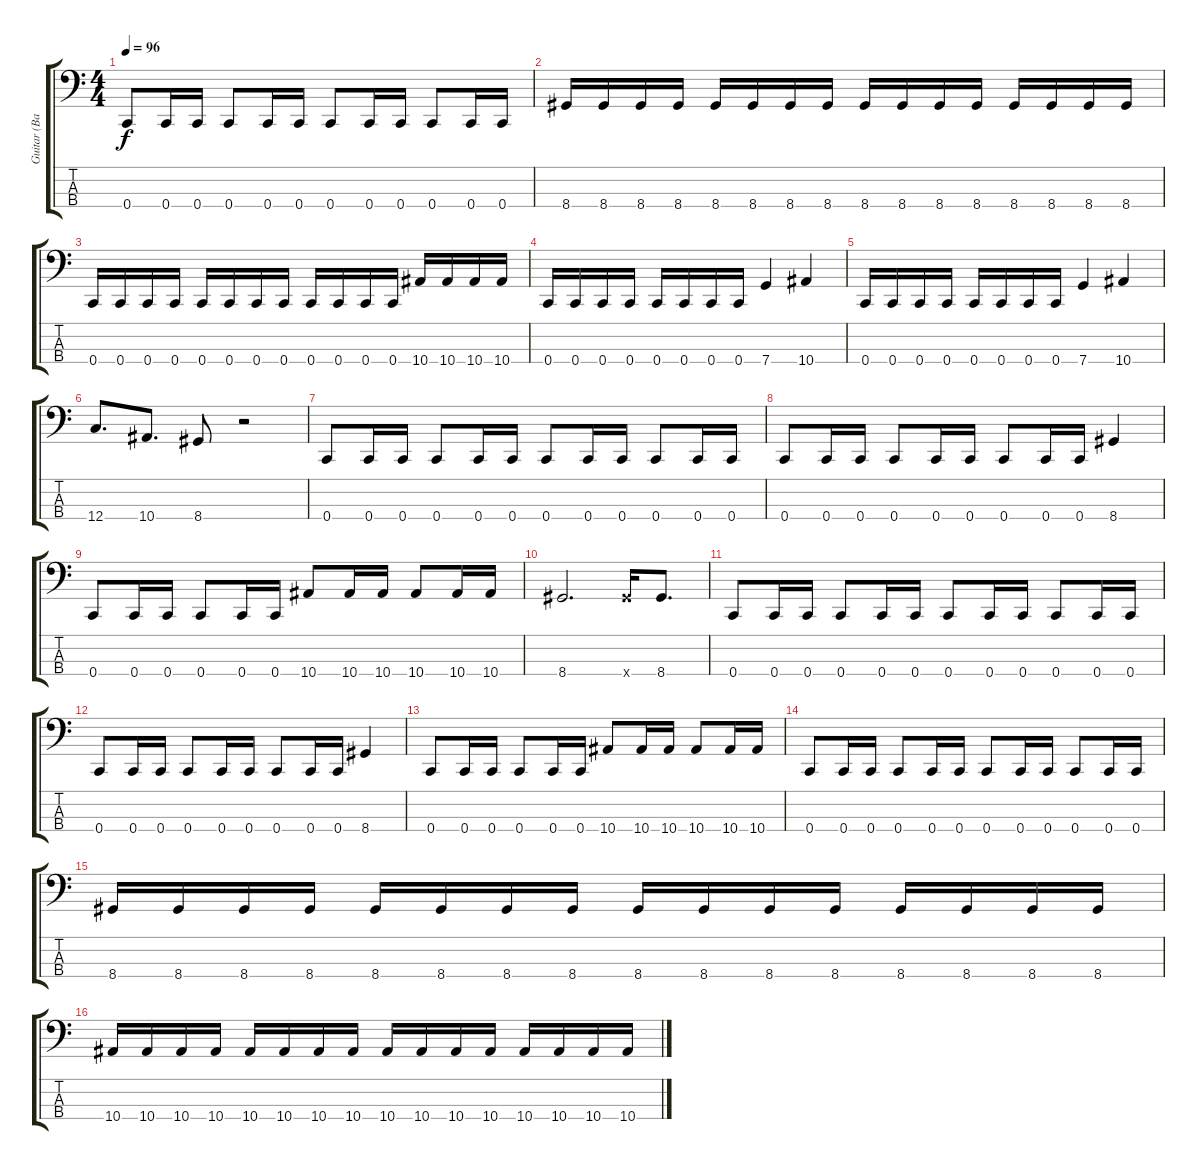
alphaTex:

\track ("Guitar (Bass)" "Guitar (Ba") {instrument electricbasspick}
\staff {score tabs}
\tuning (F2 C2 G1 C1) {hide}
\ts (4 4)
\tempo 96
\clef f4
\ks c
0.4.8{dy f} 0.4.16 0.4.16 0.4.8 0.4.16 0.4.16 0.4.8 0.4.16 0.4.16 0.4.8 0.4.16 0.4.16 |
8.4.16 8.4.16 8.4.16 8.4.16 8.4.16 8.4.16 8.4.16 8.4.16 8.4.16 8.4.16 8.4.16 8.4.16 8.4.16 8.4.16 8.4.16 8.4.16 |
0.4.16 0.4.16 0.4.16 0.4.16 0.4.16 0.4.16 0.4.16 0.4.16 0.4.16 0.4.16 0.4.16 0.4.16 10.4.16 10.4.16 10.4.16 10.4.16 |
0.4.16 0.4.16 0.4.16 0.4.16 0.4.16 0.4.16 0.4.16 0.4.16 7.4.4 10.4.4 |
0.4.16 0.4.16 0.4.16 0.4.16 0.4.16 0.4.16 0.4.16 0.4.16 7.4.4 10.4.4 |
12.4.8{d} 10.4.8{d} 8.4.8 r.2 |
0.4.8 0.4.16 0.4.16 0.4.8 0.4.16 0.4.16 0.4.8 0.4.16 0.4.16 0.4.8 0.4.16 0.4.16 |
0.4.8 0.4.16 0.4.16 0.4.8 0.4.16 0.4.16 0.4.8 0.4.16 0.4.16 8.4.4 |
0.4.8 0.4.16 0.4.16 0.4.8 0.4.16 0.4.16 10.4.8 10.4.16 10.4.16 10.4.8 10.4.16 10.4.16 |
8.4.2{d} 8.4{x}.16 8.4.8{d} |
0.4.8 0.4.16 0.4.16 0.4.8 0.4.16 0.4.16 0.4.8 0.4.16 0.4.16 0.4.8 0.4.16 0.4.16 |
0.4.8 0.4.16 0.4.16 0.4.8 0.4.16 0.4.16 0.4.8 0.4.16 0.4.16 8.4.4 |
0.4.8 0.4.16 0.4.16 0.4.8 0.4.16 0.4.16 10.4.8 10.4.16 10.4.16 10.4.8 10.4.16 10.4.16 |
0.4.8 0.4.16 0.4.16 0.4.8 0.4.16 0.4.16 0.4.8 0.4.16 0.4.16 0.4.8 0.4.16 0.4.16 |
8.4.16 8.4.16 8.4.16 8.4.16 8.4.16 8.4.16 8.4.16 8.4.16 8.4.16 8.4.16 8.4.16 8.4.16 8.4.16 8.4.16 8.4.16 8.4.16 |
10.4.16 10.4.16 10.4.16 10.4.16 10.4.16 10.4.16 10.4.16 10.4.16 10.4.16 10.4.16 10.4.16 10.4.16 10.4.16 10.4.16 10.4.16 10.4.16
